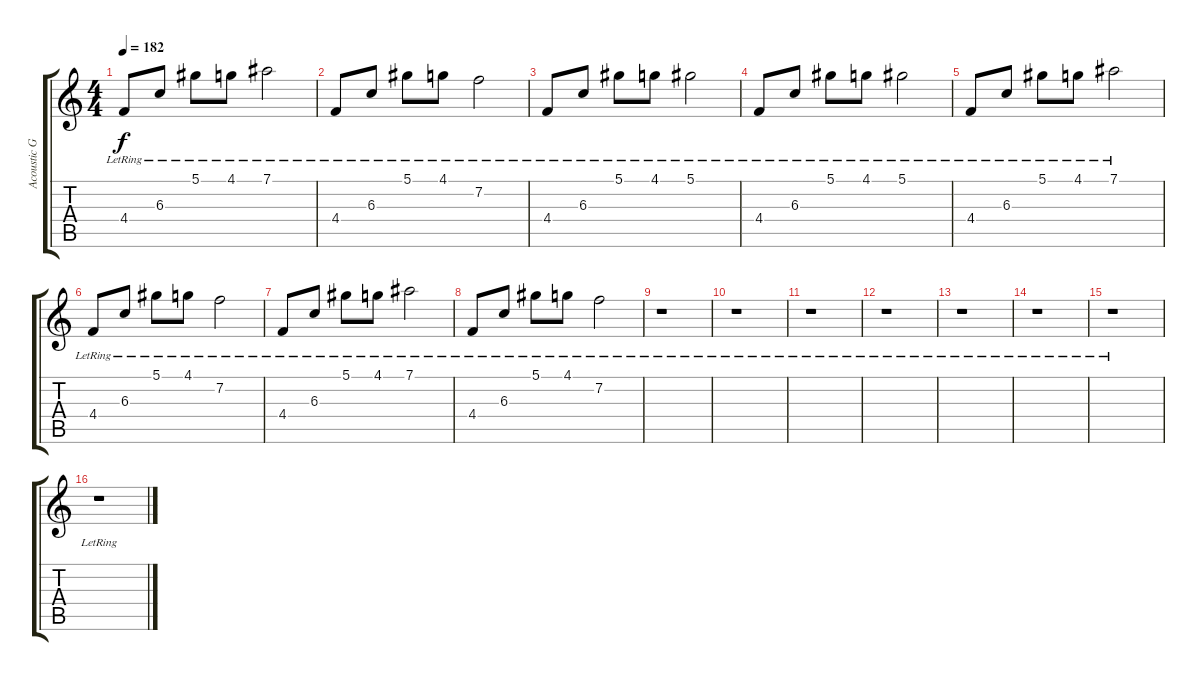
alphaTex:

\track ("Acoustic Guitar 2" "Acoustic G") {instrument acousticguitarsteel}
\staff {score tabs}
\tuning (Eb4 Bb3 Gb3 Db3 Ab2 Eb2) {hide}
\ts (4 4)
\tempo 182
\clef g2
\ks c
4.4{lr}.8{dy f} 6.3{lr}.8 5.1{lr}.8 4.1{lr}.8 7.1{lr}.2 |
4.4{lr}.8 6.3{lr}.8 5.1{lr}.8 4.1{lr}.8 7.2{lr}.2 |
4.4{lr}.8 6.3{lr}.8 5.1{lr}.8 4.1{lr}.8 5.1{lr}.2 |
4.4{lr}.8 6.3{lr}.8 5.1{lr}.8 4.1{lr}.8 5.1{lr}.2 |
4.4{lr}.8 6.3{lr}.8 5.1{lr}.8 4.1{lr}.8 7.1{lr}.2 |
4.4{lr}.8 6.3{lr}.8 5.1{lr}.8 4.1{lr}.8 7.2{lr}.2 |
4.4{lr}.8 6.3{lr}.8 5.1{lr}.8 4.1{lr}.8 7.1{lr}.2 |
4.4{lr}.8 6.3{lr}.8 5.1{lr}.8 4.1{lr}.8 7.2{lr}.2 |
r.1 |
r.1 |
r.1 |
r.1 |
r.1 |
r.1 |
r.1 |
r.1
